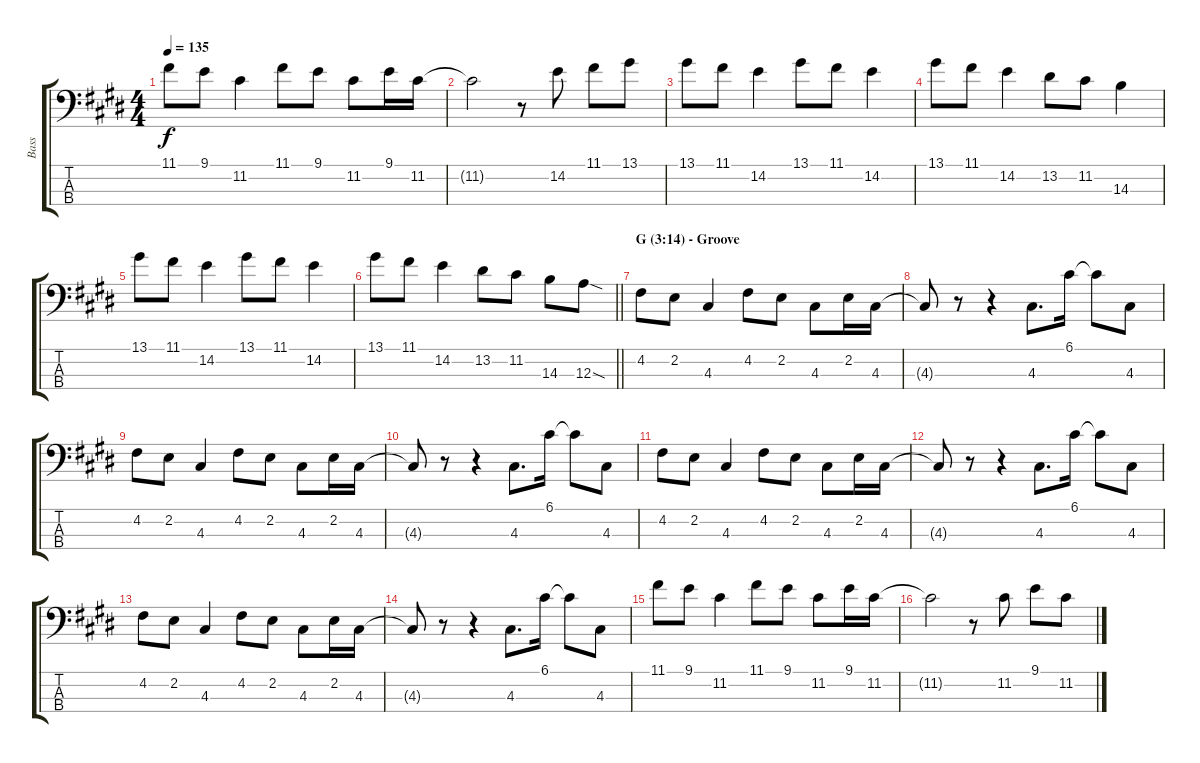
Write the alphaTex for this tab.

\track ("Bass" "Bass") {instrument electricbassfinger}
\staff {score tabs}
\tuning (G2 D2 A1 E1) {hide}
\ts (4 4)
\tempo 135
\clef f4
\ks c#minor
11.1.8{dy f} 9.1.8 11.2.4 11.1.8 9.1.8 11.2.8 9.1.16 11.2.16 |
11.2{t}.2 r.8 14.2.8 11.1.8 13.1.8 |
13.1.8 11.1.8 14.2.4 13.1.8 11.1.8 14.2.4 |
13.1.8 11.1.8 14.2.4 13.2.8 11.2.8 14.3.4 |
13.1.8 11.1.8 14.2.4 13.1.8 11.1.8 14.2.4 |
\barLineRight lightlight
13.1.8 11.1.8 14.2.4 13.2.8 11.2.8 14.3.8 12.3{sod}.8 |
\section ("" "G (3:14) - Groove")
4.2.8 2.2.8 4.3.4 4.2.8 2.2.8 4.3.8 2.2.16 4.3.16 |
4.3{t}.8 r.8 r.4 4.3.8{d} 6.1.16 6.1{t}.8 4.3.8 |
4.2.8 2.2.8 4.3.4 4.2.8 2.2.8 4.3.8 2.2.16 4.3.16 |
4.3{t}.8 r.8 r.4 4.3.8{d} 6.1.16 6.1{t}.8 4.3.8 |
4.2.8 2.2.8 4.3.4 4.2.8 2.2.8 4.3.8 2.2.16 4.3.16 |
4.3{t}.8 r.8 r.4 4.3.8{d} 6.1.16 6.1{t}.8 4.3.8 |
4.2.8 2.2.8 4.3.4 4.2.8 2.2.8 4.3.8 2.2.16 4.3.16 |
4.3{t}.8 r.8 r.4 4.3.8{d} 6.1.16 6.1{t}.8 4.3.8 |
11.1.8 9.1.8 11.2.4 11.1.8 9.1.8 11.2.8 9.1.16 11.2.16 |
11.2{t}.2 r.8 11.2.8 9.1.8 11.2.8
